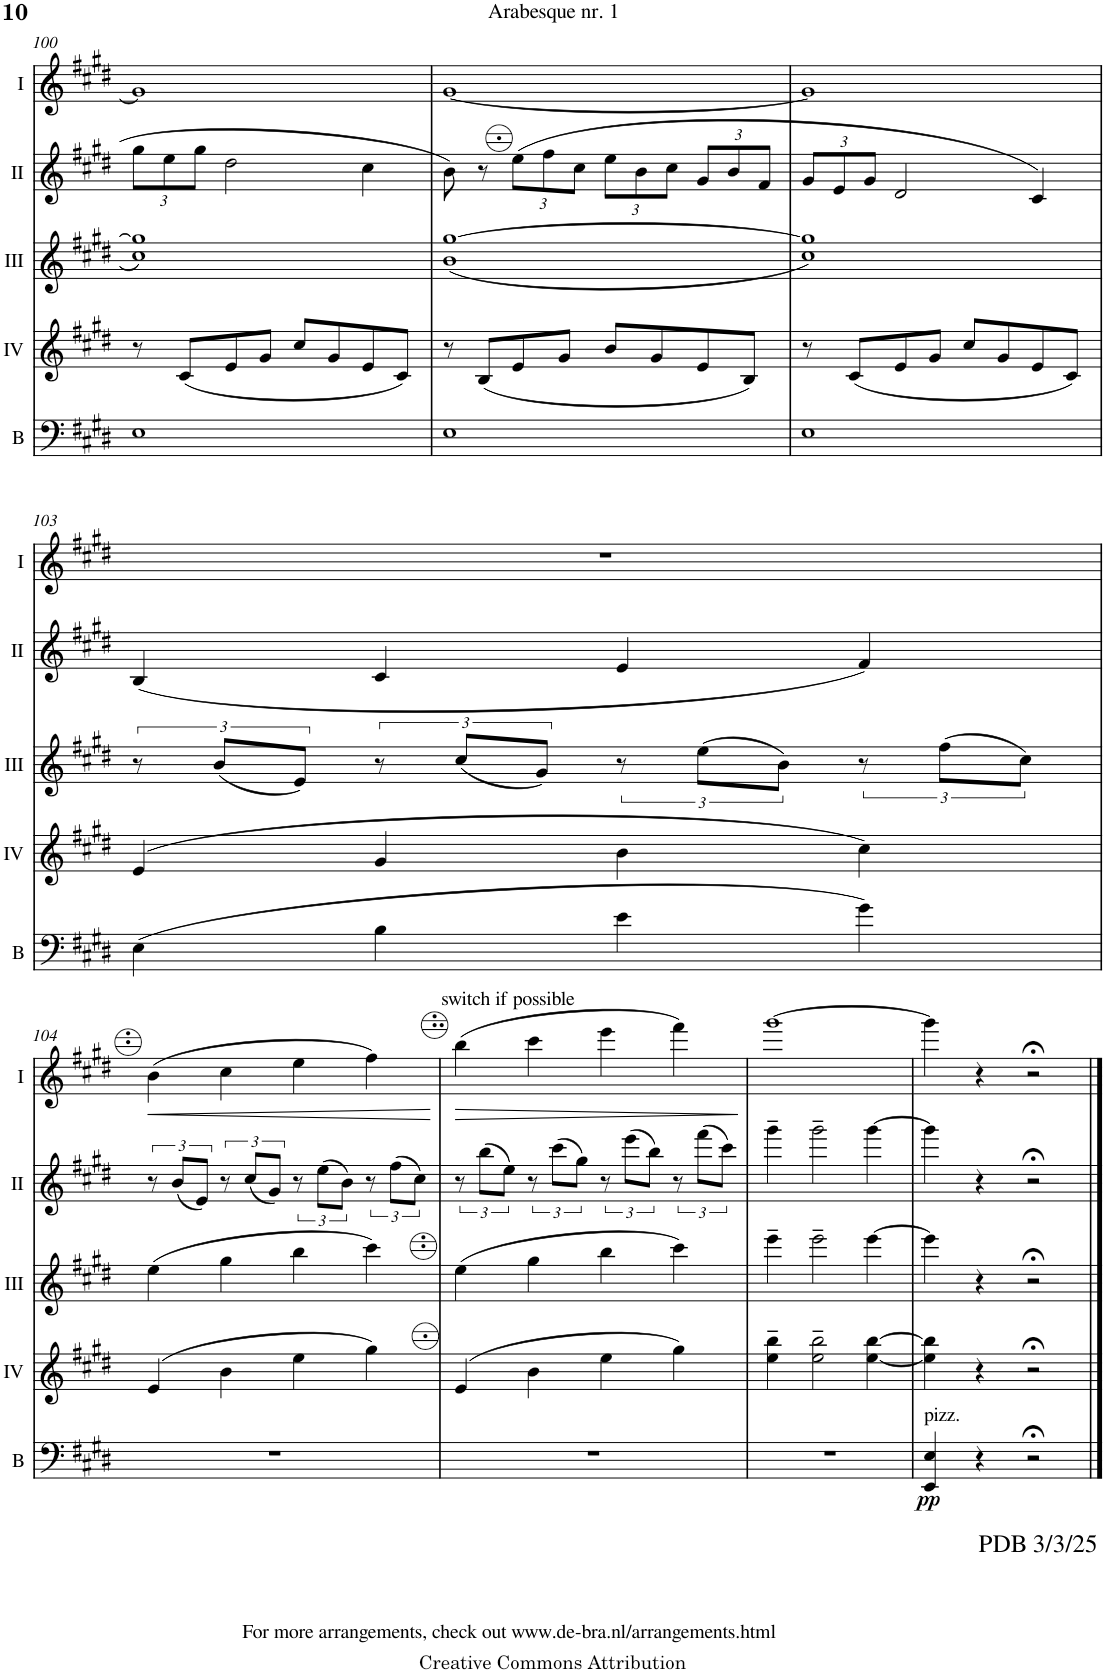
**kern	**dynam	**kern	**kern	**kern	**kern	**dynam
*part5	*part5	*part4	*part3	*part2	*part1	*part1
*staff5	*staff5	*staff4	*staff3	*staff2	*staff1	*staff1
*I"Bass	*	*I"Acc. 4	*I"Acc. 3	*I"Acc. 2	*I"Acc. 1	*
*I'B	*	*	*	*	*	*
!!LO:PB:g=z
*clefF4	*	*clefG2	*clefG2	*clefG2	*clefG2	*
*Trd7c12	*	*Trd7c12	*Trd7c12	*	*	*
*k[f#c#g#d#]	*	*k[f#c#g#d#]	*k[f#c#g#d#]	*k[f#c#g#d#]	*k[f#c#g#d#]	*
*M4/4	*	*M4/4	*M4/4	*M4/4	*M4/4	*
*	*	*	*	*Xbrackettup	*	*
=100	=100	=100	=100	=100	=100	=100
1E	.	8r	1cc# 1gg#]	12gg#\L	1g#]	.
.	.	.	.	12ee\	.	.
.	.	(8c#/L	.	.	.	.
.	.	.	.	12gg#\J	.	.
.	.	8e/	.	2dd#\	.	.
.	.	8g#/J	.	.	.	.
.	.	8cc#/L	.	.	.	.
.	.	8g#/	.	.	.	.
.	.	8e/	.	4cc#\	.	.
.	.	8c#/J)	.	.	.	.
=101	=101	=101	=101	=101	=101	=101
1E	.	8r	(<1b [1gg#	8b\	[1g#	.
.	.	(8B/L	.	8r	.	.
.	.	8e/	.	(12ee\L	.	.
.	.	.	.	12ff#\	.	.
.	.	8g#/J	.	.	.	.
.	.	.	.	12cc#\J	.	.
.	.	8b/L	.	12ee\L	.	.
.	.	.	.	12b\	.	.
.	.	8g#/	.	.	.	.
.	.	.	.	12cc#\J	.	.
.	.	8e/	.	12g#/L	.	.
.	.	.	.	12b/	.	.
.	.	8B/J)	.	.	.	.
.	.	.	.	12f#/J	.	.
=102	=102	=102	=102	=102	=102	=102
1E	.	8r	1cc# 1gg#])	12g#/L	1g#]	.
.	.	.	.	12e/	.	.
.	.	(8c#/L	.	.	.	.
.	.	.	.	12g#/J	.	.
.	.	8e/	.	2d#/	.	.
.	.	8g#/J	.	.	.	.
.	.	8cc#/L	.	.	.	.
.	.	8g#/	.	.	.	.
.	.	8e/	.	4c#/)	.	.
.	.	8c#/J)	.	.	.	.
!!LO:LB:g=z
=103	=103	=103	=103	=103	=103	=103
(4E\	.	(4e/	12r	(4B/	1r	.
.	.	.	(12b/L	.	.	.
.	.	.	12e/J)	.	.	.
4B\	.	4g#/	12r	4c#/	.	.
.	.	.	(12cc#/L	.	.	.
.	.	.	12g#/J)	.	.	.
4e\	.	4b\	12r	4e/	.	.
.	.	.	(12ee\L	.	.	.
.	.	.	12b\J)	.	.	.
4g#\)	.	4cc#\)	12r	4f#/)	.	.
.	.	.	(12ff#\L	.	.	.
.	.	.	12cc#\J)	.	.	.
!!LO:LB:g=z
=104	=104	=104	=104	=104	=104	=104
*	*	*	*	*brackettup	*	*
!	!	!	!	!	!	!LO:HP:b
1r	.	(4e/	(4ee\	12r	(4b\	<
.	.	.	.	(12b/L	.	.
.	.	.	.	12e/J)	.	.
.	.	4b\	4gg#\	12r	4cc#\	.
.	.	.	.	(12cc#/L	.	.
.	.	.	.	12g#/J)	.	.
.	.	4ee\	4bb\	12r	4ee\	.
.	.	.	.	(12ee\L	.	.
.	.	.	.	12b\J)	.	.
.	.	4gg#\)	4ccc#\)	12r	4ff#\)	.
.	.	.	.	(12ff#\L	.	.
.	.	.	.	12cc#\J)	.	.
.	.	.	.	.	.	[
=105	=105	=105	=105	=105	=105	=105
!	!	!	!	!	!LO:TX:a:t=switch if possible	!
!	!	!	!	!	!	!LO:HP:b
1r	.	(4ee/	(4eee\	12r	(4bb\	>
.	.	.	.	(12bb\L	.	.
.	.	.	.	12ee\J)	.	.
.	.	4bb\	4ggg#\	12r	4ccc#\	.
.	.	.	.	(12ccc#\L	.	.
.	.	.	.	12gg#\J)	.	.
.	.	4eee\	4bbb\	12r	4eee\	.
.	.	.	.	(12eee\L	.	.
.	.	.	.	12bb\J)	.	.
.	.	4ggg#\)	4cccc#\)	12r	4fff#\)	.
.	.	.	.	(12fff#\L	.	.
.	.	.	.	12ccc#\J)	.	.
.	.	.	.	.	.	]
=106	=106	=106	=106	=106	=106	=106
1r	.	4eee\~ 4bbb\~	4eeee~\	4ggg#~\	[1ggg#	.
.	.	2eee\~ 2bbb\~	2eeee~\	2ggg#~\	.	.
.	.	[4eee\ [4bbb\	[4eeee\	[4ggg#\	.	.
=107	=107	=107	=107	=107	=107	=107
!	!	!	!	!	!LO:TX:b:t=PDB 3/3/25	!
!	!	!	!	!	!LO:TX:b:t=For more arrangements, check out www.de-bra.nl/arrangements.html	!
!LO:TX:a:t=pizz.	!	!	!	!	!	!
!	!LO:DY:b	!	!	!	!	!
4EE/ 4E/	pp	4eee\] 4bbb\]	4eeee\]	4ggg#\]	4ggg#\]	.
4r	.	4r	4r	4r	4r	.
2r;<	.	2r;<	2r;<	2r;<	2r;<	.
==	==	==	==	==	==	==
*-	*-	*-	*-	*-	*-	*-
